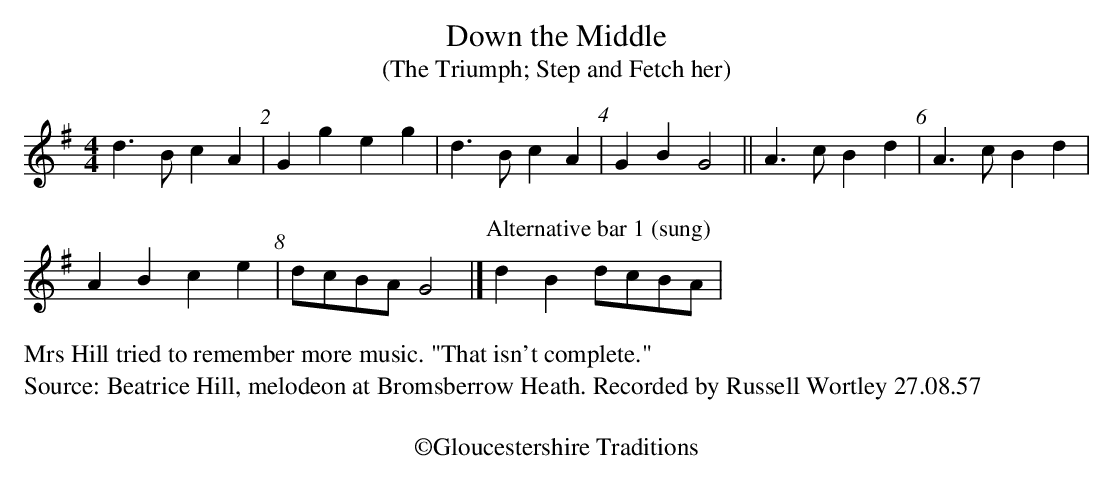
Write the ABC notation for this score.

X:1
T:Down the Middle
T:(The Triumph; Step and Fetch her)
M:4/4
L:1/4
K:Gmaj
d>BcA | Ggeg | d>BcA | GBG2 ||\
A>cBd | A>cBd |
 ABce | d/c/B/A/G2 |][P:Alternative bar 1 (sung)] dB  d/c/B/A/ |
